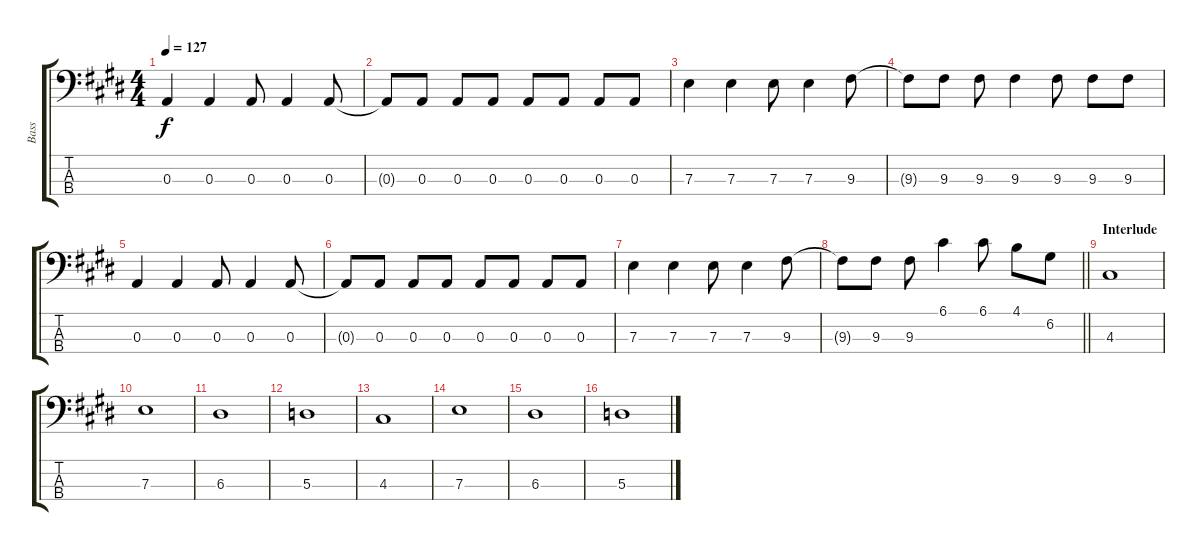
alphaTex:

\track ("Bass" "Bass") {instrument electricbassfinger}
\staff {score tabs}
\tuning (G2 D2 A1 E1) {hide}
\ts (4 4)
\tempo 127
\clef f4
\ks e
0.3.4{dy f} 0.3.4 0.3.8 0.3.4 0.3.8 |
0.3{t}.8 0.3.8 0.3.8 0.3.8 0.3.8 0.3.8 0.3.8 0.3.8 |
7.3.4 7.3.4 7.3.8 7.3.4 9.3.8 |
9.3{t}.8 9.3.8 9.3.8 9.3.4 9.3.8 9.3.8 9.3.8 |
0.3.4 0.3.4 0.3.8 0.3.4 0.3.8 |
0.3{t}.8 0.3.8 0.3.8 0.3.8 0.3.8 0.3.8 0.3.8 0.3.8 |
7.3.4 7.3.4 7.3.8 7.3.4 9.3.8 |
\barLineRight lightlight
9.3{t}.8 9.3.8 9.3.8 6.1.4 6.1.8 4.1.8 6.2.8 |
\section ("" "Interlude")
4.3.1 |
7.3.1 |
6.3.1 |
5.3.1 |
4.3.1 |
7.3.1 |
6.3.1 |
5.3.1
